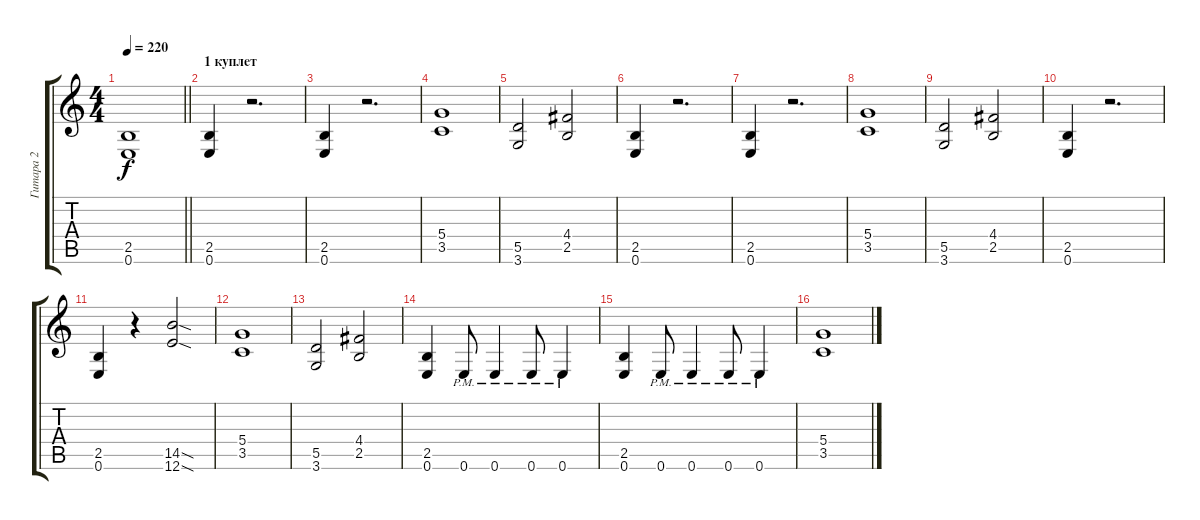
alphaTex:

\track ("Гитара 2" "Гитара 2") {instrument overdrivenguitar}
\staff {score tabs}
\tuning (E4 B3 G3 D3 A2 E2) {hide}
\ts (4 4)
\tempo 220
\clef g2
\barLineRight lightlight
\ks c
(2.5{t} 0.6{t}).1{dy f} |
\section ("" "1 куплет")
(2.5 0.6).4 r.2{d} |
(2.5 0.6).4 r.2{d} |
(5.4 3.5).1 |
(5.5 3.6).2 (4.4 2.5).2 |
(2.5 0.6).4 r.2{d} |
(2.5 0.6).4 r.2{d} |
(5.4 3.5).1 |
(5.5 3.6).2 (4.4 2.5).2 |
(2.5 0.6).4 r.2{d} |
(2.5 0.6).4 r.4 (14.5{sod} 12.6{sod}).2 |
(5.4 3.5).1 |
(5.5 3.6).2 (4.4 2.5).2 |
(2.5 0.6).4 0.6{pm}.8 0.6{pm}.4 0.6{pm}.8 0.6{pm}.4 |
(2.5 0.6).4 0.6{pm}.8 0.6{pm}.4 0.6{pm}.8 0.6{pm}.4 |
(5.4 3.5).1
